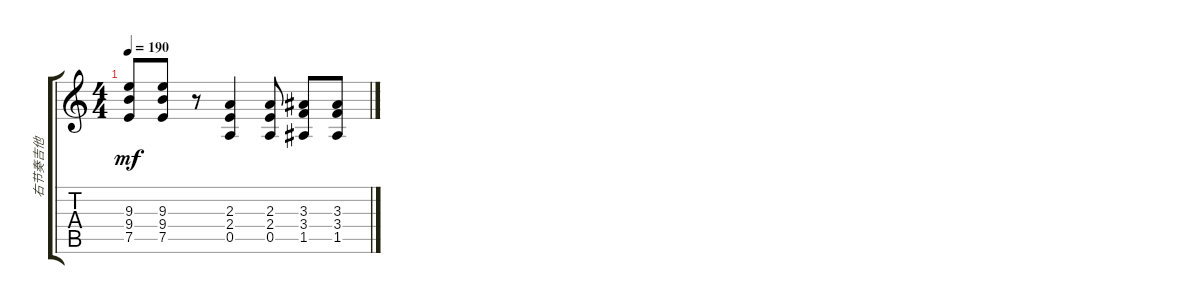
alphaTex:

\track ("右节奏吉他" "右节奏吉他") {instrument distortionguitar}
\staff {score tabs}
\tuning (E4 B3 G3 D3 A2 E2) {hide}
\ts (4 4)
\tempo 190
\clef g2
\ks c
(9.3 9.4 7.5).8{dy mf} (9.3 9.4 7.5).8 r.8 (2.3 2.4 0.5).4 (2.3 2.4 0.5).8 (3.3 3.4 1.5).8 (3.3 3.4 1.5).8
